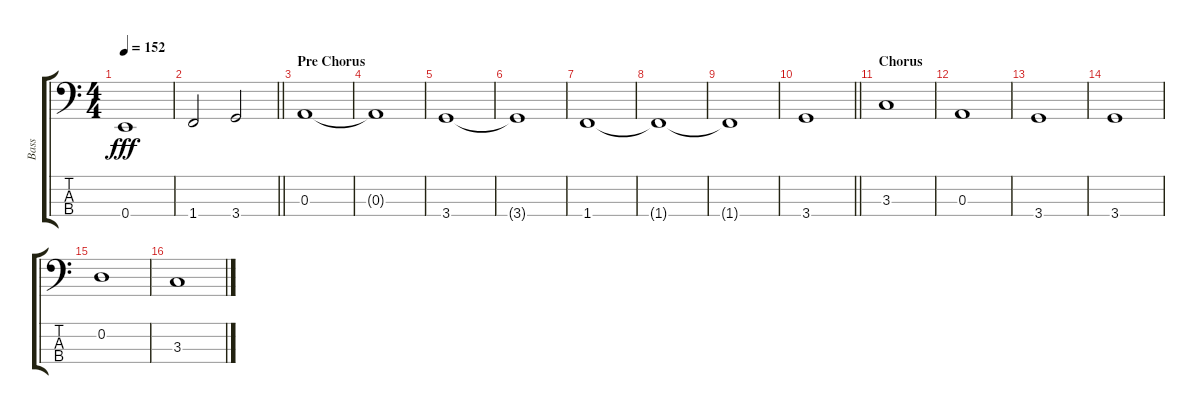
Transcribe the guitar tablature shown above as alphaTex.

\track ("Bass" "Bass") {instrument electricbassfinger}
\staff {score tabs}
\tuning (G2 D2 A1 E1) {hide}
\ts (4 4)
\tempo 152
\clef f4
\ks c
0.4.1{dy fff} |
\barLineRight lightlight
1.4.2 3.4.2 |
\section ("" "Pre Chorus")
0.3.1 |
0.3{t}.1 |
3.4.1 |
3.4{t}.1 |
1.4.1 |
1.4{t}.1 |
1.4{t}.1 |
\barLineRight lightlight
3.4.1 |
\section ("" "Chorus")
3.3.1 |
0.3.1 |
3.4.1 |
3.4.1 |
0.2.1 |
3.3.1
